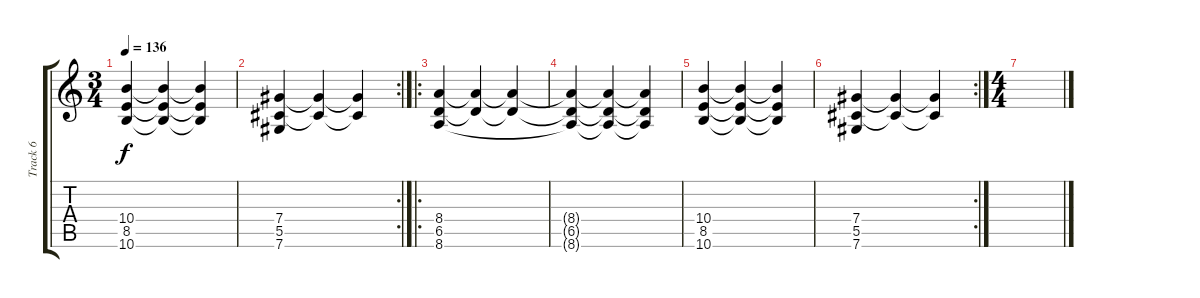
\track ("Track 6" "Track 6") {instrument distortionguitar}
\staff {score tabs}
\tuning (Eb4 Bb3 Gb3 Db3 Ab2 Db2) {hide}
\ts (3 4)
\tempo 136
\clef g2
\ks c
(10.4 8.5 10.6).4{dy f} (10.4{t} 8.5{t} 10.6{t}).4 (10.4{t} 8.5{t} 10.6{t}).4 |
\rc 2
(7.4 5.5 7.6).4 (7.4{t} 5.5{t}).4 (7.4{t} 5.5{t}).4 |
\ro
(8.4 6.5 8.6).4 (8.4{t} 6.5{t}).4 (8.4{t} 6.5{t}).4 |
(8.4{t} 6.5{t} 8.6{t}).4 (8.4{t} 6.5{t} 8.6{t}).4 (8.4{t} 6.5{t} 8.6{t}).4 |
(10.4 8.5 10.6).4 (10.4{t} 8.5{t} 10.6{t}).4 (10.4{t} 8.5{t} 10.6{t}).4 |
\rc 2
(7.4 5.5 7.6).4 (7.4{t} 5.5{t}).4 (7.4{t} 5.5{t}).4 |
\ts (4 4)
